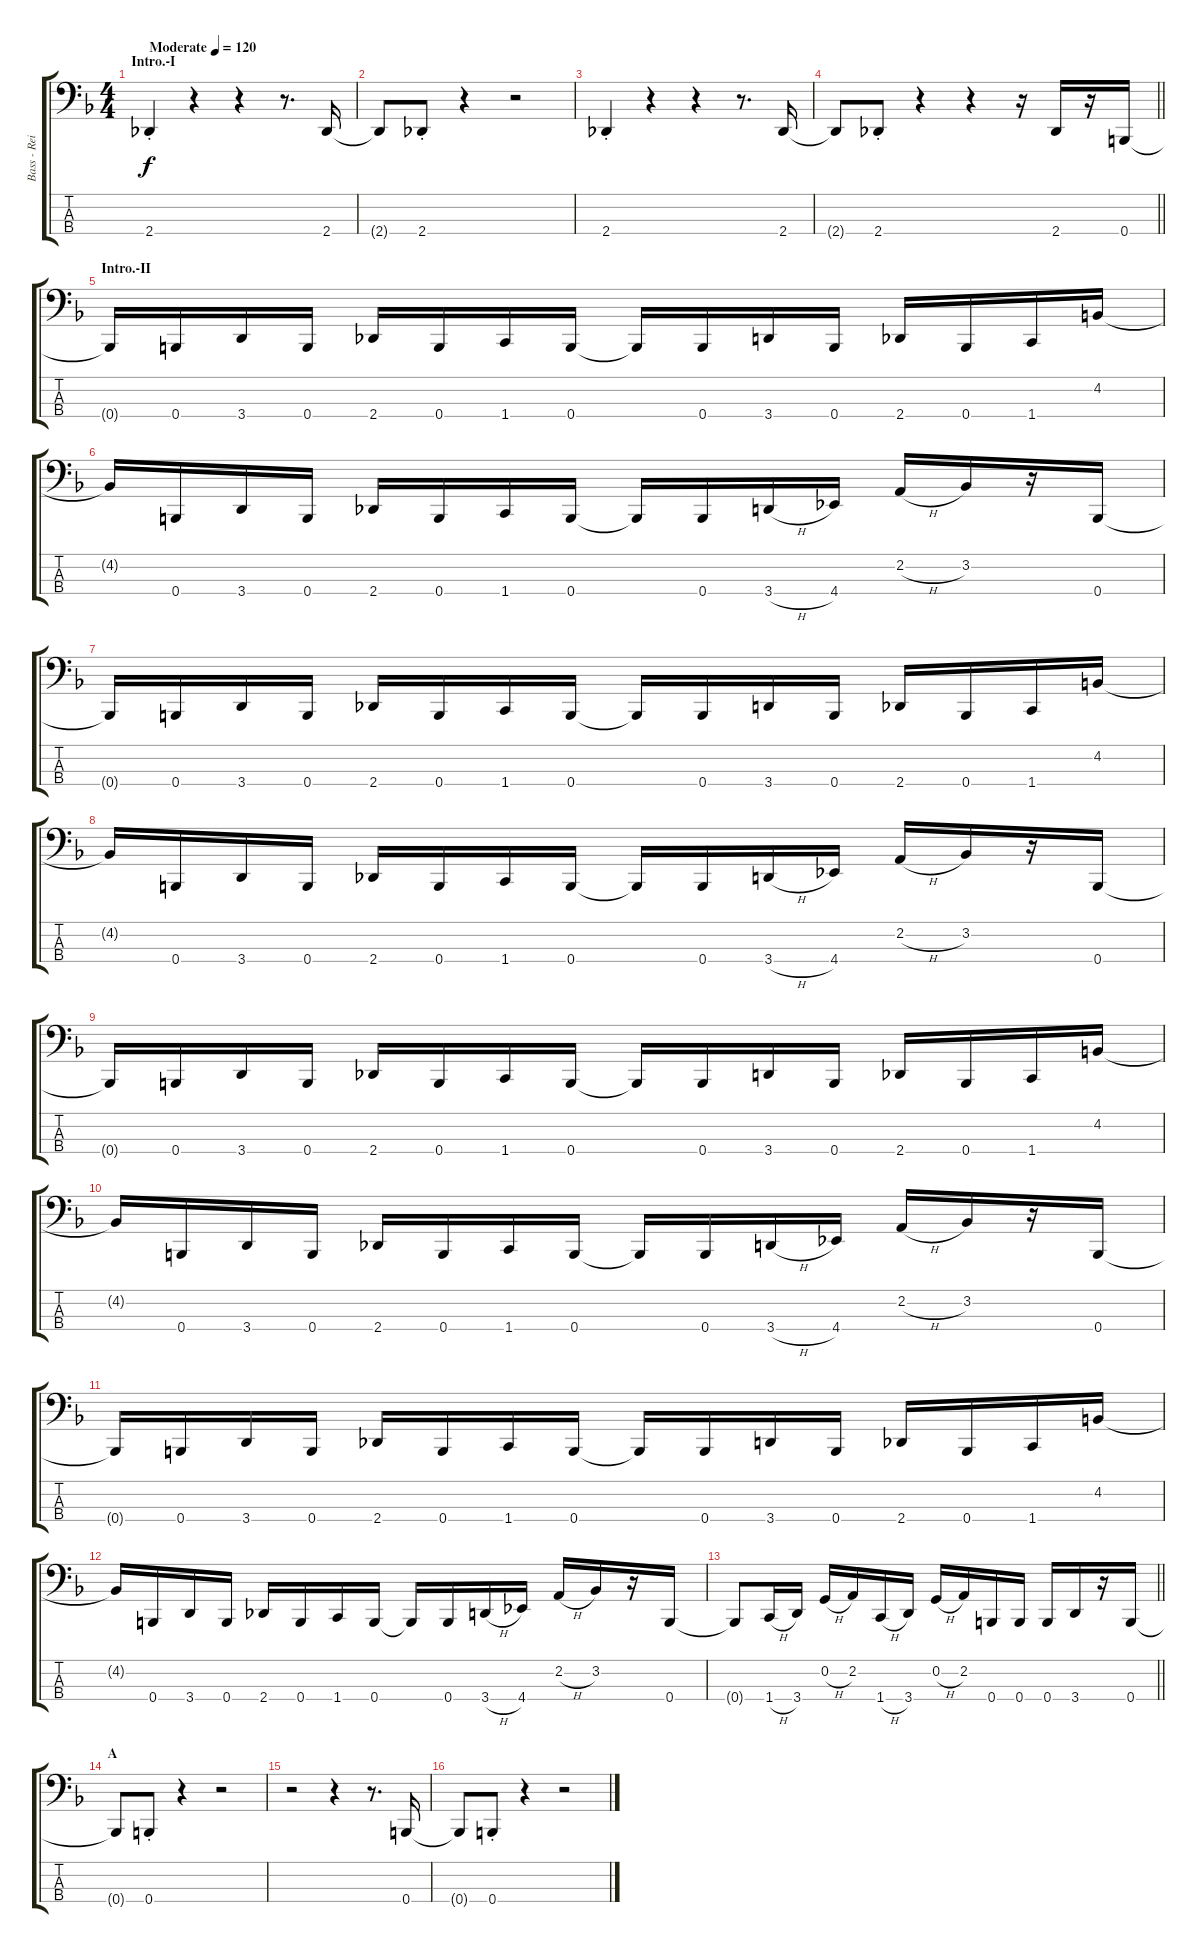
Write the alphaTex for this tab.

\track ("Bass - Reita" "Bass - Rei") {instrument electricbasspick}
\staff {score tabs}
\tuning (C2 G1 D1 B0) {hide}
\ts (4 4)
\section ("" "Intro.-I")
\tempo (120 "Moderate")
\clef f4
\ks f
2.4{st}.4{dy f instrument electricbasspick} r.4 r.4 r.8{d} 2.4.16 |
2.4{t}.8 2.4{st}.8 r.4 r.2 |
2.4{st}.4 r.4 r.4 r.8{d} 2.4.16 |
\barLineRight lightlight
2.4{t}.8 2.4{st}.8 r.4 r.4 r.16 2.4.16 r.16 0.4.16 |
\section ("" "Intro.-II")
0.4{t}.16 0.4.16 3.4.16 0.4.16 2.4.16 0.4.16 1.4.16 0.4.16 0.4{t}.16 0.4.16 3.4.16 0.4.16 2.4.16 0.4.16 1.4.16 4.2.16 |
4.2{t}.16 0.4.16 3.4.16 0.4.16 2.4.16 0.4.16 1.4.16 0.4.16 0.4{t}.16 0.4.16 3.4{h}.16 4.4.16 2.2{h}.16 3.2.16 r.16 0.4.16 |
0.4{t}.16 0.4.16 3.4.16 0.4.16 2.4.16 0.4.16 1.4.16 0.4.16 0.4{t}.16 0.4.16 3.4.16 0.4.16 2.4.16 0.4.16 1.4.16 4.2.16 |
4.2{t}.16 0.4.16 3.4.16 0.4.16 2.4.16 0.4.16 1.4.16 0.4.16 0.4{t}.16 0.4.16 3.4{h}.16 4.4.16 2.2{h}.16 3.2.16 r.16 0.4.16 |
0.4{t}.16 0.4.16 3.4.16 0.4.16 2.4.16 0.4.16 1.4.16 0.4.16 0.4{t}.16 0.4.16 3.4.16 0.4.16 2.4.16 0.4.16 1.4.16 4.2.16 |
4.2{t}.16 0.4.16 3.4.16 0.4.16 2.4.16 0.4.16 1.4.16 0.4.16 0.4{t}.16 0.4.16 3.4{h}.16 4.4.16 2.2{h}.16 3.2.16 r.16 0.4.16 |
0.4{t}.16 0.4.16 3.4.16 0.4.16 2.4.16 0.4.16 1.4.16 0.4.16 0.4{t}.16 0.4.16 3.4.16 0.4.16 2.4.16 0.4.16 1.4.16 4.2.16 |
4.2{t}.16 0.4.16 3.4.16 0.4.16 2.4.16 0.4.16 1.4.16 0.4.16 0.4{t}.16 0.4.16 3.4{h}.16 4.4.16 2.2{h}.16 3.2.16 r.16 0.4.16 |
\barLineRight lightlight
0.4{t}.8 1.4{h}.16 3.4.16 0.2{h}.16 2.2.16 1.4{h}.16 3.4.16 0.2{h}.16 2.2.16 0.4.16 0.4.16 0.4.16 3.4.16 r.16 0.4.16 |
\section ("" "A")
0.4{t}.8 0.4{st}.8 r.4 r.2 |
r.2 r.4 r.8{d} 0.4.16 |
0.4{t}.8 0.4{st}.8 r.4 r.2
